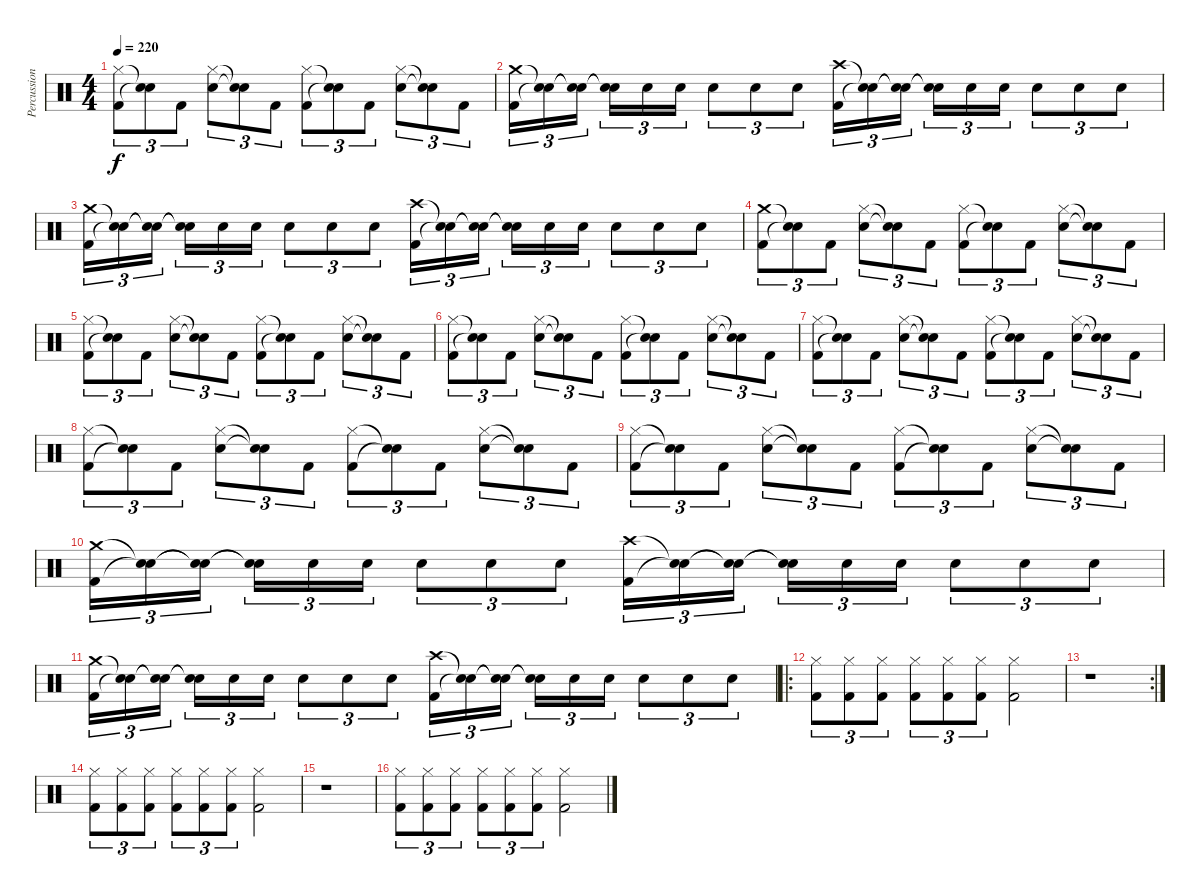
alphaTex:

\track ("Percussions" "Percussion") {instrument percussion}
\staff {score}
\articulation defaults
\ts (4 4)
\tempo 220
\clef neutral
\ks c
("Hi-Hat (closed)" "Kick (hit) 2").8{tu (3 2) dy f} ("Snare (hit)"{t} "Snare (hit)"{t}).8{tu (3 2)} "Kick (hit) 2".8{tu (3 2)} ("Hi-Hat (closed)" "Electric Snare (hit)").8{tu (3 2)} ("Snare (hit)"{t} "Snare (hit)"{t}).8{tu (3 2)} "Kick (hit) 2".8{tu (3 2)} ("Hi-Hat (closed)" "Kick (hit) 2").8{tu (3 2)} ("Snare (hit)"{t} "Snare (hit)"{t}).8{tu (3 2)} "Kick (hit) 2".8{tu (3 2)} ("Hi-Hat (closed)" "Electric Snare (hit)").8{tu (3 2)} ("Snare (hit)"{t} "Snare (hit)"{t}).8{tu (3 2)} "Kick (hit) 2".8{tu (3 2)} |
("Crash medium (hit)" "Kick (hit) 2").16{tu (3 2)} ("Snare (hit)"{t} "Snare (hit)"{t}).16{tu (3 2)} ("Snare (hit)"{t} "Snare (hit)"{t}).16{tu (3 2)} ("Snare (hit)"{t} "Snare (hit)"{t}).16{tu (3 2)} "Electric Snare (hit)".16{tu (3 2)} "Electric Snare (hit)".16{tu (3 2)} "Electric Snare (hit)".8{tu (3 2)} "Electric Snare (hit)".8{tu (3 2)} "Electric Snare (hit)".8{tu (3 2)} ("Crash high (hit)" "Kick (hit) 2").16{tu (3 2)} ("Snare (hit)"{t} "Snare (hit)"{t}).16{tu (3 2)} ("Snare (hit)"{t} "Snare (hit)"{t}).16{tu (3 2)} ("Snare (hit)"{t} "Snare (hit)"{t}).16{tu (3 2)} "Electric Snare (hit)".16{tu (3 2)} "Electric Snare (hit)".16{tu (3 2)} "Electric Snare (hit)".8{tu (3 2)} "Electric Snare (hit)".8{tu (3 2)} "Electric Snare (hit)".8{tu (3 2)} |
("Crash medium (hit)" "Kick (hit) 2").16{tu (3 2)} ("Snare (hit)"{t} "Snare (hit)"{t}).16{tu (3 2)} ("Snare (hit)"{t} "Snare (hit)"{t}).16{tu (3 2)} ("Snare (hit)"{t} "Snare (hit)"{t}).16{tu (3 2)} "Electric Snare (hit)".16{tu (3 2)} "Electric Snare (hit)".16{tu (3 2)} "Electric Snare (hit)".8{tu (3 2)} "Electric Snare (hit)".8{tu (3 2)} "Electric Snare (hit)".8{tu (3 2)} ("Crash high (hit)" "Kick (hit) 2").16{tu (3 2)} ("Snare (hit)"{t} "Snare (hit)"{t}).16{tu (3 2)} ("Snare (hit)"{t} "Snare (hit)"{t}).16{tu (3 2)} ("Snare (hit)"{t} "Snare (hit)"{t}).16{tu (3 2)} "Electric Snare (hit)".16{tu (3 2)} "Electric Snare (hit)".16{tu (3 2)} "Electric Snare (hit)".8{tu (3 2)} "Electric Snare (hit)".8{tu (3 2)} "Electric Snare (hit)".8{tu (3 2)} |
("Crash medium (hit)" "Kick (hit) 2").8{tu (3 2)} ("Snare (hit)"{t} "Snare (hit)"{t}).8{tu (3 2)} "Kick (hit) 2".8{tu (3 2)} ("Hi-Hat (closed)" "Electric Snare (hit)").8{tu (3 2)} ("Snare (hit)"{t} "Snare (hit)"{t}).8{tu (3 2)} "Kick (hit) 2".8{tu (3 2)} ("Hi-Hat (closed)" "Kick (hit) 2").8{tu (3 2)} ("Snare (hit)"{t} "Snare (hit)"{t}).8{tu (3 2)} "Kick (hit) 2".8{tu (3 2)} ("Hi-Hat (closed)" "Electric Snare (hit)").8{tu (3 2)} ("Snare (hit)"{t} "Snare (hit)"{t}).8{tu (3 2)} "Kick (hit) 2".8{tu (3 2)} |
("Hi-Hat (closed)" "Kick (hit) 2").8{tu (3 2)} ("Snare (hit)"{t} "Snare (hit)"{t}).8{tu (3 2)} "Kick (hit) 2".8{tu (3 2)} ("Hi-Hat (closed)" "Electric Snare (hit)").8{tu (3 2)} ("Snare (hit)"{t} "Snare (hit)"{t}).8{tu (3 2)} "Kick (hit) 2".8{tu (3 2)} ("Hi-Hat (closed)" "Kick (hit) 2").8{tu (3 2)} ("Snare (hit)"{t} "Snare (hit)"{t}).8{tu (3 2)} "Kick (hit) 2".8{tu (3 2)} ("Hi-Hat (closed)" "Electric Snare (hit)").8{tu (3 2)} ("Snare (hit)"{t} "Snare (hit)"{t}).8{tu (3 2)} "Kick (hit) 2".8{tu (3 2)} |
("Hi-Hat (closed)" "Kick (hit) 2").8{tu (3 2)} ("Snare (hit)"{t} "Snare (hit)"{t}).8{tu (3 2)} "Kick (hit) 2".8{tu (3 2)} ("Hi-Hat (closed)" "Electric Snare (hit)").8{tu (3 2)} ("Snare (hit)"{t} "Snare (hit)"{t}).8{tu (3 2)} "Kick (hit) 2".8{tu (3 2)} ("Hi-Hat (closed)" "Kick (hit) 2").8{tu (3 2)} ("Snare (hit)"{t} "Snare (hit)"{t}).8{tu (3 2)} "Kick (hit) 2".8{tu (3 2)} ("Hi-Hat (closed)" "Electric Snare (hit)").8{tu (3 2)} ("Snare (hit)"{t} "Snare (hit)"{t}).8{tu (3 2)} "Kick (hit) 2".8{tu (3 2)} |
("Hi-Hat (closed)" "Kick (hit) 2").8{tu (3 2)} ("Snare (hit)"{t} "Snare (hit)"{t}).8{tu (3 2)} "Kick (hit) 2".8{tu (3 2)} ("Hi-Hat (closed)" "Electric Snare (hit)").8{tu (3 2)} ("Snare (hit)"{t} "Snare (hit)"{t}).8{tu (3 2)} "Kick (hit) 2".8{tu (3 2)} ("Hi-Hat (closed)" "Kick (hit) 2").8{tu (3 2)} ("Snare (hit)"{t} "Snare (hit)"{t}).8{tu (3 2)} "Kick (hit) 2".8{tu (3 2)} ("Hi-Hat (closed)" "Electric Snare (hit)").8{tu (3 2)} ("Snare (hit)"{t} "Snare (hit)"{t}).8{tu (3 2)} "Kick (hit) 2".8{tu (3 2)} |
("Hi-Hat (closed)" "Kick (hit) 2").8{tu (3 2)} ("Snare (hit)"{t} "Snare (hit)"{t}).8{tu (3 2)} "Kick (hit) 2".8{tu (3 2)} ("Hi-Hat (closed)" "Electric Snare (hit)").8{tu (3 2)} ("Snare (hit)"{t} "Snare (hit)"{t}).8{tu (3 2)} "Kick (hit) 2".8{tu (3 2)} ("Hi-Hat (closed)" "Kick (hit) 2").8{tu (3 2)} ("Snare (hit)"{t} "Snare (hit)"{t}).8{tu (3 2)} "Kick (hit) 2".8{tu (3 2)} ("Hi-Hat (closed)" "Electric Snare (hit)").8{tu (3 2)} ("Snare (hit)"{t} "Snare (hit)"{t}).8{tu (3 2)} "Kick (hit) 2".8{tu (3 2)} |
("Hi-Hat (closed)" "Kick (hit) 2").8{tu (3 2)} ("Snare (hit)"{t} "Snare (hit)"{t}).8{tu (3 2)} "Kick (hit) 2".8{tu (3 2)} ("Hi-Hat (closed)" "Electric Snare (hit)").8{tu (3 2)} ("Snare (hit)"{t} "Snare (hit)"{t}).8{tu (3 2)} "Kick (hit) 2".8{tu (3 2)} ("Hi-Hat (closed)" "Kick (hit) 2").8{tu (3 2)} ("Snare (hit)"{t} "Snare (hit)"{t}).8{tu (3 2)} "Kick (hit) 2".8{tu (3 2)} ("Hi-Hat (closed)" "Electric Snare (hit)").8{tu (3 2)} ("Snare (hit)"{t} "Snare (hit)"{t}).8{tu (3 2)} "Kick (hit) 2".8{tu (3 2)} |
("Crash medium (hit)" "Kick (hit) 2").16{tu (3 2)} ("Snare (hit)"{t} "Snare (hit)"{t}).16{tu (3 2)} ("Snare (hit)"{t} "Snare (hit)"{t}).16{tu (3 2)} ("Snare (hit)"{t} "Snare (hit)"{t}).16{tu (3 2)} "Electric Snare (hit)".16{tu (3 2)} "Electric Snare (hit)".16{tu (3 2)} "Electric Snare (hit)".8{tu (3 2)} "Electric Snare (hit)".8{tu (3 2)} "Electric Snare (hit)".8{tu (3 2)} ("Crash high (hit)" "Kick (hit) 2").16{tu (3 2)} ("Snare (hit)"{t} "Snare (hit)"{t}).16{tu (3 2)} ("Snare (hit)"{t} "Snare (hit)"{t}).16{tu (3 2)} ("Snare (hit)"{t} "Snare (hit)"{t}).16{tu (3 2)} "Electric Snare (hit)".16{tu (3 2)} "Electric Snare (hit)".16{tu (3 2)} "Electric Snare (hit)".8{tu (3 2)} "Electric Snare (hit)".8{tu (3 2)} "Electric Snare (hit)".8{tu (3 2)} |
("Crash medium (hit)" "Kick (hit) 2").16{tu (3 2)} ("Snare (hit)"{t} "Snare (hit)"{t}).16{tu (3 2)} ("Snare (hit)"{t} "Snare (hit)"{t}).16{tu (3 2)} ("Snare (hit)"{t} "Snare (hit)"{t}).16{tu (3 2)} "Electric Snare (hit)".16{tu (3 2)} "Electric Snare (hit)".16{tu (3 2)} "Electric Snare (hit)".8{tu (3 2)} "Electric Snare (hit)".8{tu (3 2)} "Electric Snare (hit)".8{tu (3 2)} ("Crash high (hit)" "Kick (hit) 2").16{tu (3 2)} ("Snare (hit)"{t} "Snare (hit)"{t}).16{tu (3 2)} ("Snare (hit)"{t} "Snare (hit)"{t}).16{tu (3 2)} ("Snare (hit)"{t} "Snare (hit)"{t}).16{tu (3 2)} "Electric Snare (hit)".16{tu (3 2)} "Electric Snare (hit)".16{tu (3 2)} "Electric Snare (hit)".8{tu (3 2)} "Electric Snare (hit)".8{tu (3 2)} "Electric Snare (hit)".8{tu (3 2)} |
\ro
("Hi-Hat (closed)" "Kick (hit) 2").8{tu (3 2)} ("Hi-Hat (closed)" "Kick (hit) 2").8{tu (3 2)} ("Hi-Hat (closed)" "Kick (hit) 2").8{tu (3 2)} ("Hi-Hat (closed)" "Kick (hit) 2").8{tu (3 2)} ("Hi-Hat (closed)" "Kick (hit) 2").8{tu (3 2)} ("Hi-Hat (closed)" "Kick (hit) 2").8{tu (3 2)} ("Hi-Hat (closed)" "Kick (hit) 2").2 |
\rc 2
r.1 |
("Hi-Hat (closed)" "Kick (hit) 2").8{tu (3 2)} ("Hi-Hat (closed)" "Kick (hit) 2").8{tu (3 2)} ("Hi-Hat (closed)" "Kick (hit) 2").8{tu (3 2)} ("Hi-Hat (closed)" "Kick (hit) 2").8{tu (3 2)} ("Hi-Hat (closed)" "Kick (hit) 2").8{tu (3 2)} ("Hi-Hat (closed)" "Kick (hit) 2").8{tu (3 2)} ("Hi-Hat (closed)" "Kick (hit) 2").2 |
r.1 |
("Hi-Hat (closed)" "Kick (hit) 2").8{tu (3 2)} ("Hi-Hat (closed)" "Kick (hit) 2").8{tu (3 2)} ("Hi-Hat (closed)" "Kick (hit) 2").8{tu (3 2)} ("Hi-Hat (closed)" "Kick (hit) 2").8{tu (3 2)} ("Hi-Hat (closed)" "Kick (hit) 2").8{tu (3 2)} ("Hi-Hat (closed)" "Kick (hit) 2").8{tu (3 2)} ("Hi-Hat (closed)" "Kick (hit) 2").2
